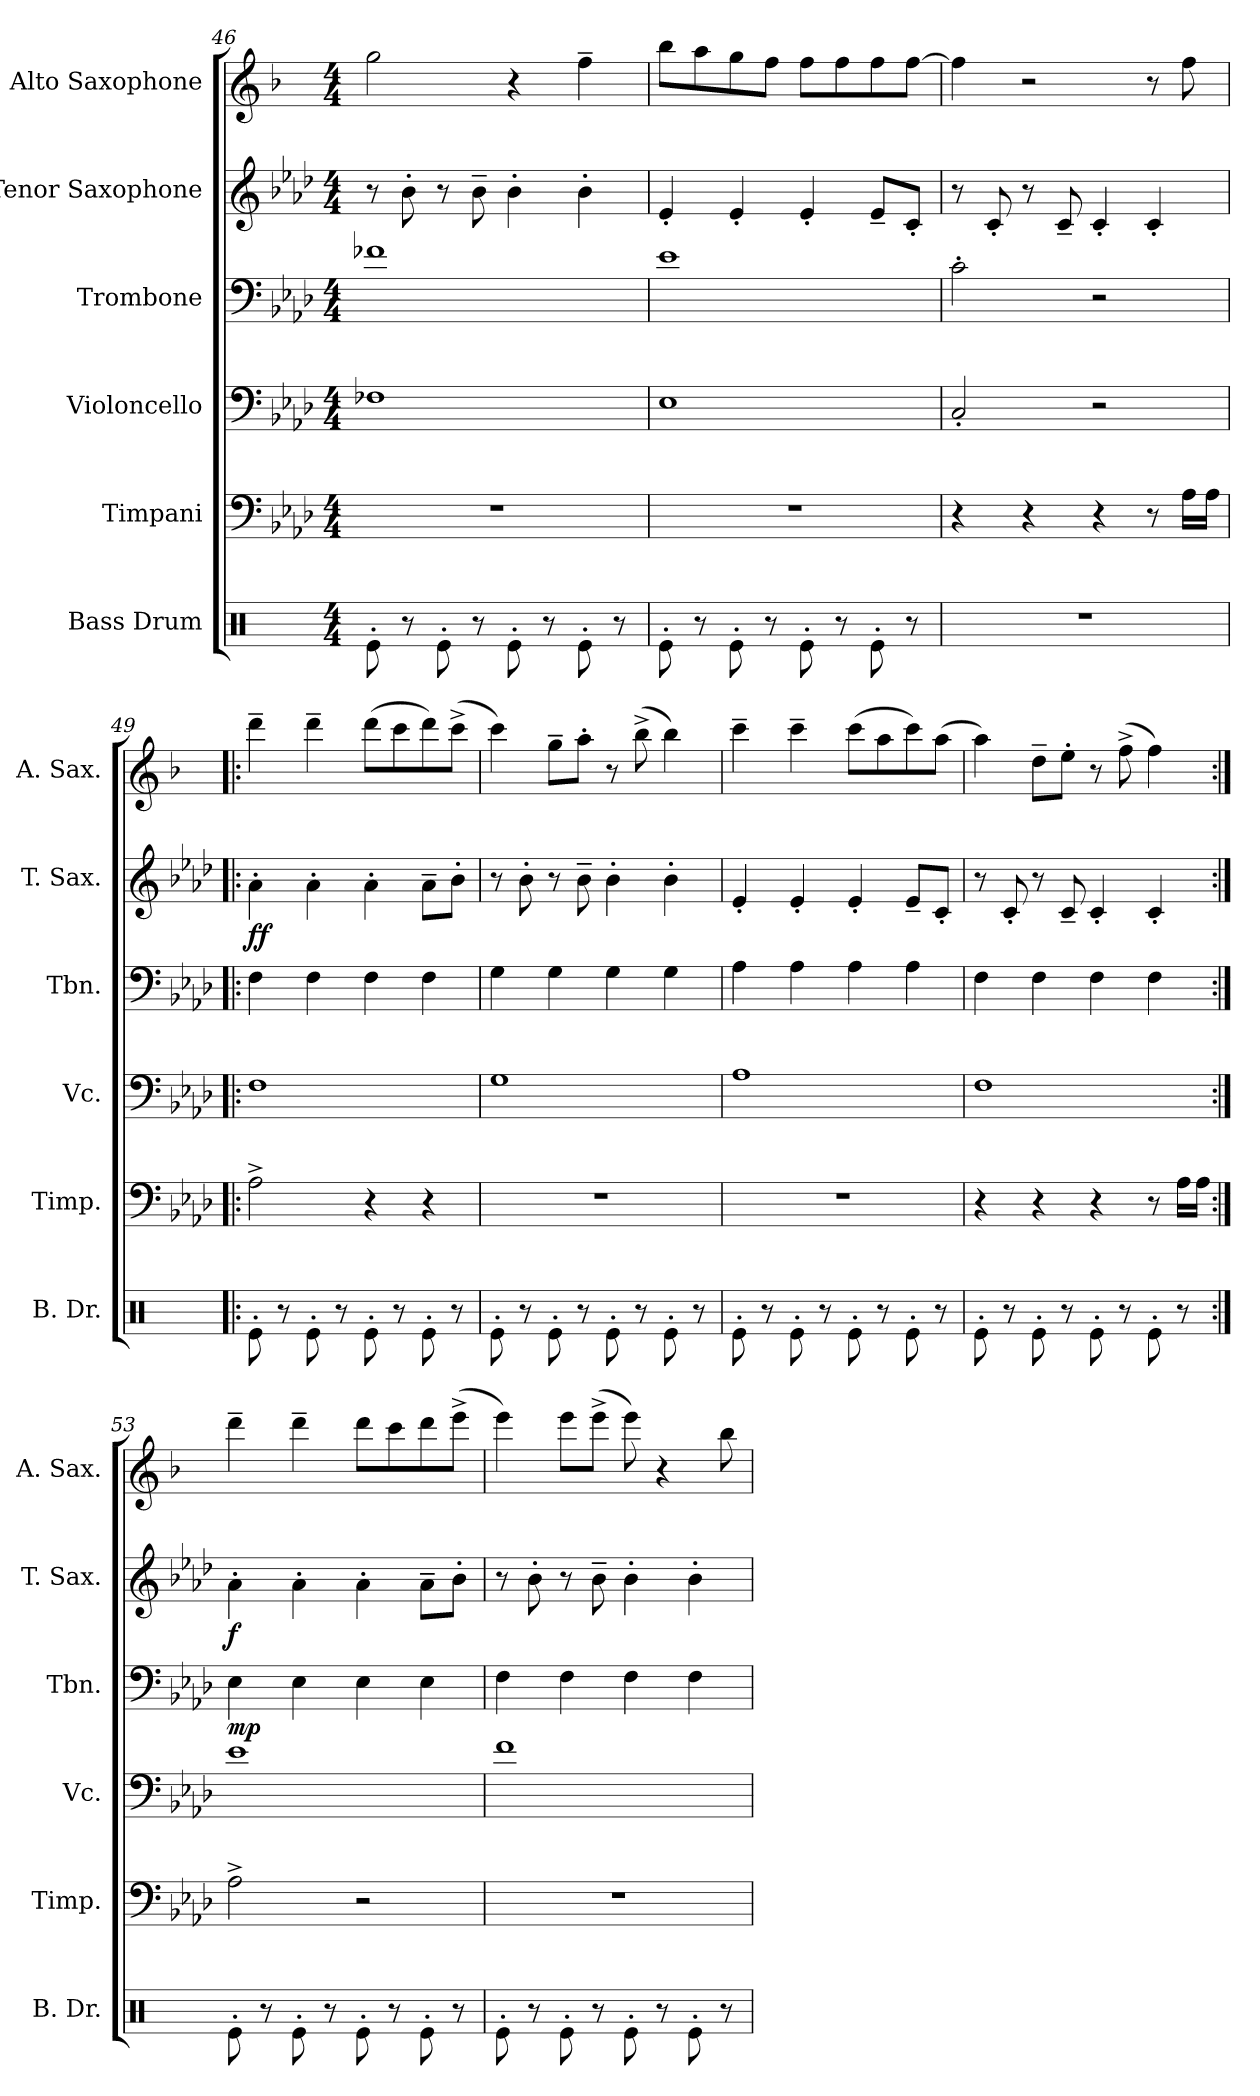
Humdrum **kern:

**kern	**kern	**kern	**dynam	**kern	**dynam	**kern	**dynam	**kern
*part6	*part5	*part4	*part4	*part3	*part3	*part2	*part2	*part1
*staff6	*staff5	*staff4	*staff4	*staff3	*staff3	*staff2	*staff2	*staff1
*I"Bass Drum	*I"Timpani	*I"Violoncello	*	*I"Trombone	*	*I"Tenor Saxophone	*	*I"Alto Saxophone
*I'B. Dr.	*I'Timp.	*I'Vc.	*	*I'Tbn.	*	*I'T. Sax.	*	*I'A. Sax.
*clefX	*clefF4	*clefF4	*	*clefF4	*	*clefG2	*	*clefG2
*	*	*	*	*	*	*ITrd8c14	*	*ITrd5c9
*k[]	*k[b-e-a-d-]	*k[b-e-a-d-]	*	*k[b-e-a-d-]	*	*k[b-e-a-d-]	*	*k[b-e-a-d-]
*M4/4	*M4/4	*M4/4	*	*M4/4	*	*M4/4	*	*M4/4
=46	=46	=46	=46	=46	=46	=46	=46	=46
8Re'\	1r	1F-X	.	1f-X	.	8r	.	2b-\
8r	.	.	.	.	.	8B-'\	.	.
8Re'\	.	.	.	.	.	8r	.	.
8r	.	.	.	.	.	8B-~\	.	.
8Re'\	.	.	.	.	.	4B-'\	.	4r
8r	.	.	.	.	.	.	.	.
8Re'\	.	.	.	.	.	4B-'\	.	4a-~\
8r	.	.	.	.	.	.	.	.
=47	=47	=47	=47	=47	=47	=47	=47	=47
8Re'\	1r	1E-	.	1e-	.	4E-'/	.	8dd-\L
8r	.	.	.	.	.	.	.	8cc\
8Re'\	.	.	.	.	.	4E-'/	.	8b-\
8r	.	.	.	.	.	.	.	8a-\J
8Re'\	.	.	.	.	.	4E-'/	.	8a-\L
8r	.	.	.	.	.	.	.	8a-\
8Re'\	.	.	.	.	.	8E-~/L	.	8a-\
8r	.	.	.	.	.	8C'/J	.	[8a-\J
!!LO:PB:g=z
=48	=48	=48	=48	=48	=48	=48	=48	=48
1r	4r	2C'/	.	2c'\	.	8r	.	4a-\]
.	.	.	.	.	.	8C'/	.	.
.	4r	.	.	.	.	8r	.	2r
.	.	.	.	.	.	8C~/	.	.
.	4r	2r	.	2r	.	4C'/	.	.
.	8r	.	.	.	.	4C'/	.	8r
.	16A-\LL	.	.	.	.	.	.	8a-\
.	16A-\JJ	.	.	.	.	.	.	.
=49!|:	=49!|:	=49!|:	=49!|:	=49!|:	=49!|:	=49!|:	=49!|:	=49!|:
!	!	!	!LO:DY:b	!	!	!	!	!
!	!	!	!LO:DY:n=1:b	!	!LO:DY:b	!	!	!
!	!	!	!	!	!LO:DY:n=1:b	!	!LO:DY:b	!
!	!	!	!	!	!	!	!LO:DY:n=1:b	!
8Re'\	2A-^\	1F	mf mf	4F\	mp mp	4A-'\	f f	4ff~\
8r	.	.	.	.	.	.	.	.
8Re'\	.	.	.	4F\	.	4A-'\	.	4ff~\
8r	.	.	.	.	.	.	.	.
8Re'\	4r	.	.	4F\	.	4A-'\	.	(8ff\L
8r	.	.	.	.	.	.	.	8ee-\
8Re'\	4r	.	.	4F\	.	8A-~\L	.	8ff\)
8r	.	.	.	.	.	8B-'\J	.	(8ee-^\J
=50	=50	=50	=50	=50	=50	=50	=50	=50
8Re'\	1r	1G	.	4G\	.	8r	.	4ee-\)
8r	.	.	.	.	.	8B-'\	.	.
8Re'\	.	.	.	4G\	.	8r	.	8b-~\L
8r	.	.	.	.	.	8B-~\	.	8cc'\J
8Re'\	.	.	.	4G\	.	4B-'\	.	8r
8r	.	.	.	.	.	.	.	(8dd-^\
8Re'\	.	.	.	4G\	.	4B-'\	.	4dd-\)
8r	.	.	.	.	.	.	.	.
=51	=51	=51	=51	=51	=51	=51	=51	=51
8Re'\	1r	1A-	.	4A-\	.	4E-'/	.	4ee-~\
8r	.	.	.	.	.	.	.	.
8Re'\	.	.	.	4A-\	.	4E-'/	.	4ee-~\
8r	.	.	.	.	.	.	.	.
8Re'\	.	.	.	4A-\	.	4E-'/	.	(8ee-\L
8r	.	.	.	.	.	.	.	8cc\
8Re'\	.	.	.	4A-\	.	8E-~/L	.	8ee-\)
8r	.	.	.	.	.	8C'/J	.	(8cc\J
!!LO:LB:g=z
=52	=52	=52	=52	=52	=52	=52	=52	=52
8Re'\	4r	1F	.	4F\	.	8r	.	4cc\)
8r	.	.	.	.	.	8C'/	.	.
8Re'\	4r	.	.	4F\	.	8r	.	8f~\L
8r	.	.	.	.	.	8C~/	.	8g'\J
8Re'\	4r	.	.	4F\	.	4C'/	.	8r
8r	.	.	.	.	.	.	.	(8a-^\
8Re'\	8r	.	.	4F\	.	4C'/	.	4a-\)
8r	16A-\LL	.	.	.	.	.	.	.
.	16A-\JJ	.	.	.	.	.	.	.
=53:|!	=53:|!	=53:|!	=53:|!	=53:|!	=53:|!	=53:|!	=53:|!	=53:|!
!	!	!	!	!	!LO:DY:b	!	!LO:DY:b	!
8Re'\	2A-^\	1e-	.	4E-\	mp	4A-'\	f	4ff~\
8r	.	.	.	.	.	.	.	.
8Re'\	.	.	.	4E-\	.	4A-'\	.	4ff~\
8r	.	.	.	.	.	.	.	.
8Re'\	2r	.	.	4E-\	.	4A-'\	.	8ff\L
8r	.	.	.	.	.	.	.	8ee-\
8Re'\	.	.	.	4E-\	.	8A-~\L	.	8ff\
8r	.	.	.	.	.	8B-'\J	.	(8gg^\J
=54	=54	=54	=54	=54	=54	=54	=54	=54
8Re'\	1r	1f	.	4F\	.	8r	.	4gg\)
8r	.	.	.	.	.	8B-'\	.	.
8Re'\	.	.	.	4F\	.	8r	.	8gg\L
8r	.	.	.	.	.	8B-~\	.	(8gg^\J
8Re'\	.	.	.	4F\	.	4B-'\	.	8gg\)
8r	.	.	.	.	.	.	.	4r
8Re'\	.	.	.	4F\	.	4B-'\	.	.
8r	.	.	.	.	.	.	.	8dd-\
=	=	=	=	=	=	=	=	=
*-	*-	*-	*-	*-	*-	*-	*-	*-
